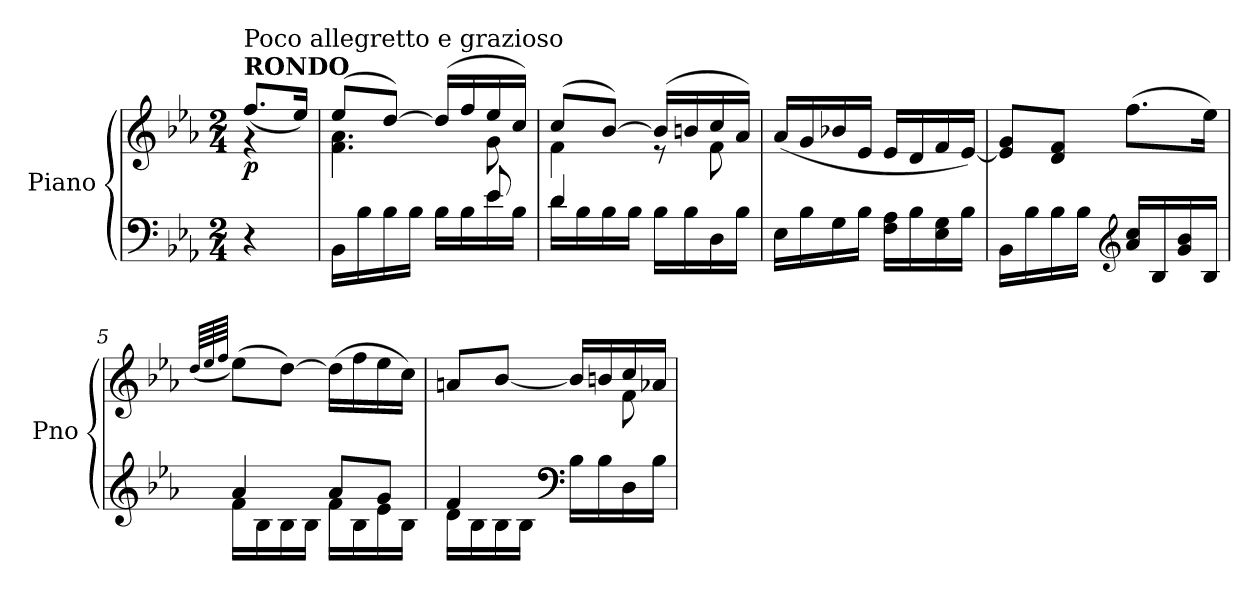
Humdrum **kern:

**kern	**kern	**dynam
*part1	*part1	*part1
*staff2	*staff1	*staff1/2
*I"Piano	*	*
*I'Pno	*	*
*clefF4	*clefG2	*
*k[b-e-a-]	*k[b-e-a-]	*
*E-:	*E-:	*
*M2/4	*M2/4	*
=	=	=
*	*^	*
!	!LO:TX:a:B:t=RONDO	!	!
!	!LO:TX:a:t=Poco allegretto e grazioso	!	!
!	!	!	!LO:DY:b
4r	4rg	(>8.ff/L	p
.	.	16ee-/Jk)	.
=1	=1	=1	=1
*^	*	*	*
16BB-\LL	4.ryy	(>8ee-/L	4.f\ 4.a-\	.
16B-\	.	.	.	.
16B-\	.	[8dd/J)	.	.
16B-\JJ	.	.	.	.
16B-\LL	.	(>16dd/LL]	.	.
16B-\	.	16ff/	.	.
16e-\	8e-/	16ee-/	8g\	.
16B-\JJ	.	16cc/JJ)	.	.
=2	=2	=2	=2	=2
16d\LL	4d/	(>8cc/L	4f\	.
16B-\	.	.	.	.
16B-\	.	[8b-/J)	.	.
16B-\JJ	.	.	.	.
16B-\LL	4ryy	(>16b-/LL]	8re	.
16B-\	.	16bn/	.	.
16D\	.	16cc/	8f\	.
16B-\JJ	.	16a-/JJ)	.	.
*v	*v	*	*	*
*	*v	*v	*
=3	=3	=3
16E-\LL	(<16a-/LL	.
16B-\	16g/	.
16G\	16b-X/	.
16B-\JJ	16e-/JJ	.
16F\ 16A-\LL	16e-/LL	.
16B-\	16d/	.
16E-\ 16G\	16f/	.
16B-\JJ	[16e-/JJ)	.
=4	=4	=4
16BB-\LL	8e-/] 8g/L	.
16B-\	.	.
16B-\	8d/ 8f/J	.
16B-\JJ	.	.
*clefG2	*	*
16a-/ 16cc/LL	(>8.ff\L	.
16B-/	.	.
16g/ 16b-/	.	.
16B-/JJ	16ee-\Jk)	.
!!LO:LB:g=z
=5	=5	=5
.	(<64qdd/LLLL	.
.	64qee-/	.
.	64qff/JJJJ	.
*^	*	*
4a-/	16f\LL	(>8ee-\L)	.
.	16B-\	.	.
.	16B-\	[8dd\J)	.
.	16B-\JJ	.	.
8a-/L	16f\LL	(>16dd\LL]	.
.	16B-\	16ff\	.
8g/J	16e-\	16ee-\	.
.	16B-\JJ	16cc\JJ)	.
=6	=6	=6	=6
*	*	*^	*
4f/	16d\LL	8an/L	4.ryy	.
.	16B-\	.	.	.
.	16B-\	[8b-/J	.	.
.	16B-\JJ	.	.	.
*clefF4	*	*	*	*
16B-\LL	4ryy	16b-/LL]	.	.
16B-\	.	16bn/	.	.
16D\	.	16cc/	8f\	.
16B-\JJ	.	16a-X/JJ	.	.
*v	*v	*	*	*
*	*v	*v	*
=	=	=
*-	*-	*-
